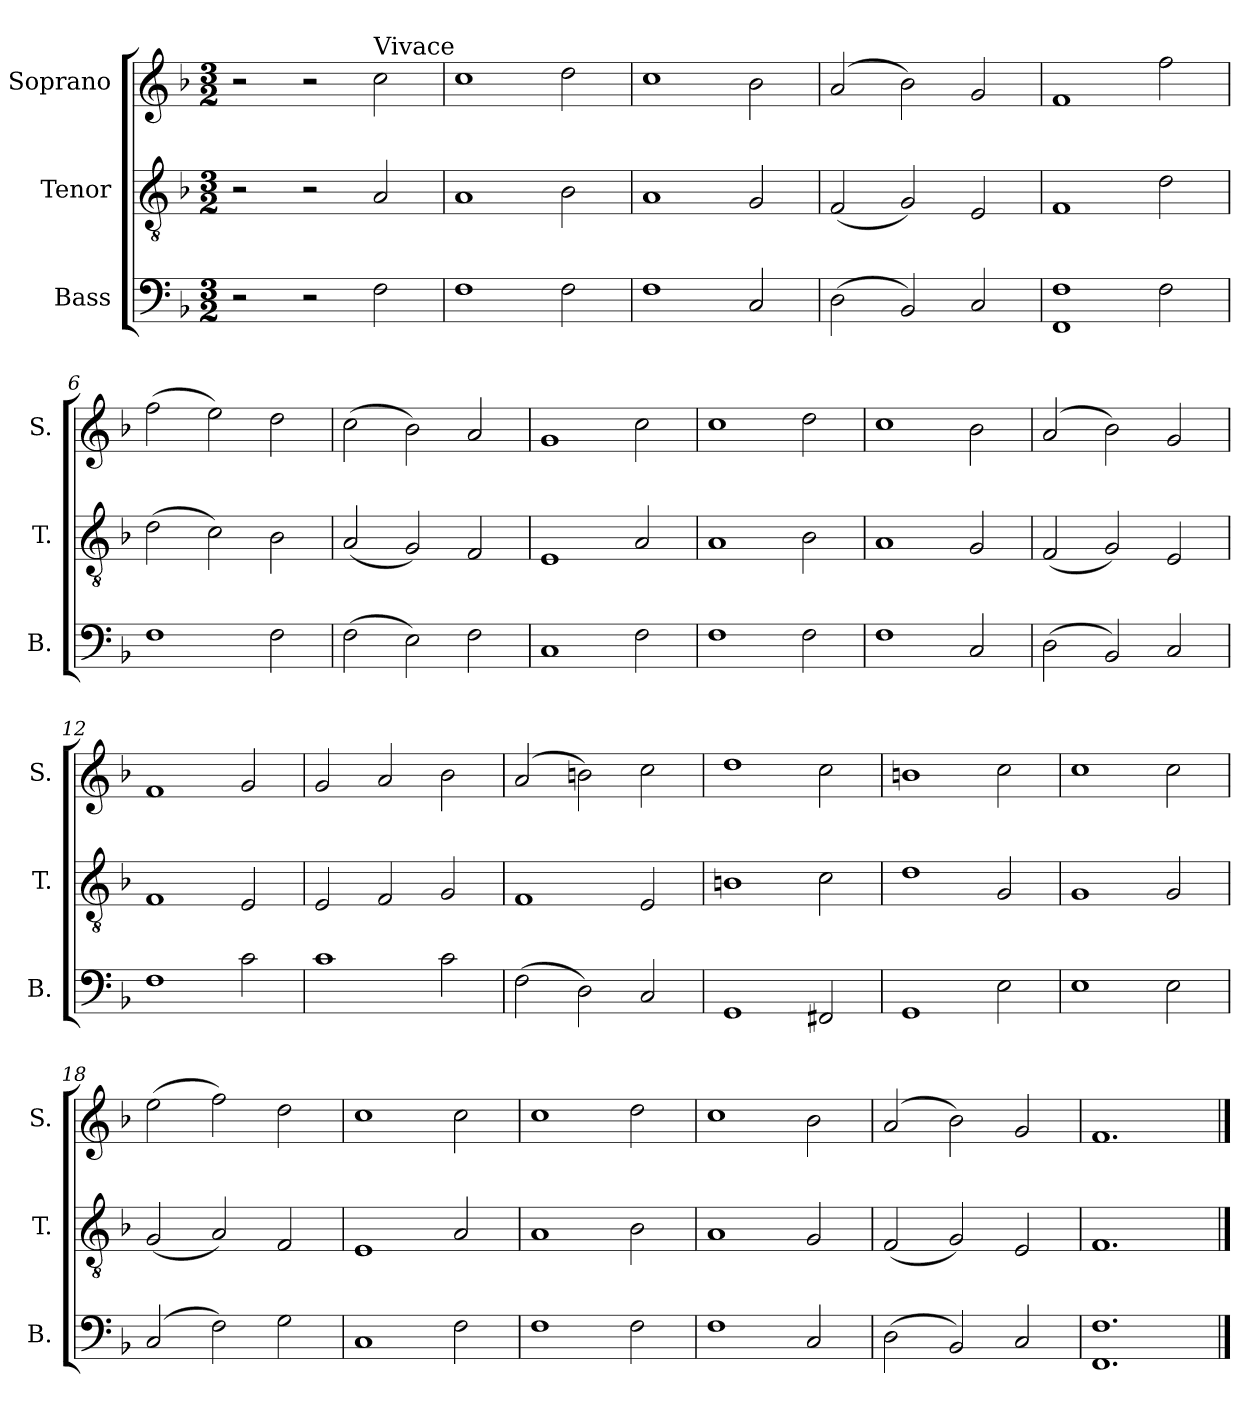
**kern	**kern	**kern
*part3	*part2	*part1
*staff3	*staff2	*staff1
*I"Bass	*I"Tenor	*I"Soprano
*I'B.	*I'T.	*I'S.
*clefF4	*clefGv2	*clefG2
*k[b-]	*k[b-]	*k[b-]
*F:	*F:	*F:
*M3/2	*M3/2	*M3/2
=1	=1	=1
2r	2r	2r
2r	2r	2r
!	!	!LO:TX:a:t=Vivace
2F\	2A/	2cc\
=2	=2	=2
1F	1A	1cc
2F\	2B-\	2dd\
=3	=3	=3
1F	1A	1cc
2C/	2G/	2b-\
=4	=4	=4
(2D\	(2F/	(2a/
2BB-/)	2G/)	2b-\)
2C/	2E/	2g/
=5	=5	=5
1FF 1F	1F	1f
2F\	2d\	2ff\
=6	=6	=6
1F	(2d\	(2ff\
.	2c\)	2ee\)
2F\	2B-\	2dd\
=7	=7	=7
(2F\	(2A/	(2cc\
2E\)	2G/)	2b-\)
2F\	2F/	2a/
=8	=8	=8
1C	1E	1g
2F\	2A/	2cc\
=9	=9	=9
1F	1A	1cc
2F\	2B-\	2dd\
=10	=10	=10
1F	1A	1cc
2C/	2G/	2b-\
!!LO:LB:g=z
=11	=11	=11
(2D\	(2F/	(2a/
2BB-/)	2G/)	2b-\)
2C/	2E/	2g/
=12	=12	=12
1F	1F	1f
2c\	2E/	2g/
=13	=13	=13
1c	2E/	2g/
.	2F/	2a/
2c\	2G/	2b-\
=14	=14	=14
(2F\	1F	(2a/
2D\)	.	2bn\)
2C/	2E/	2cc\
=15	=15	=15
1GG	1Bn	1dd
2FF#X/	2c\	2cc\
=16	=16	=16
1GG	1d	1bn
2E\	2G/	2cc\
=17	=17	=17
1E	1G	1cc
2E\	2G/	2cc\
=18	=18	=18
(2C/	(2G/	(2ee\
2F\)	2A/)	2ff\)
2G\	2F/	2dd\
=19	=19	=19
1C	1E	1cc
2F\	2A/	2cc\
=20	=20	=20
1F	1A	1cc
2F\	2B-\	2dd\
=21	=21	=21
1F	1A	1cc
2C/	2G/	2b-\
!!LO:LB:g=z
=22	=22	=22
(2D\	(2F/	(2a/
2BB-/)	2G/)	2b-\)
2C/	2E/	2g/
=23	=23	=23
1.FF 1.F	1.F	1.f
==	==	==
*-	*-	*-
